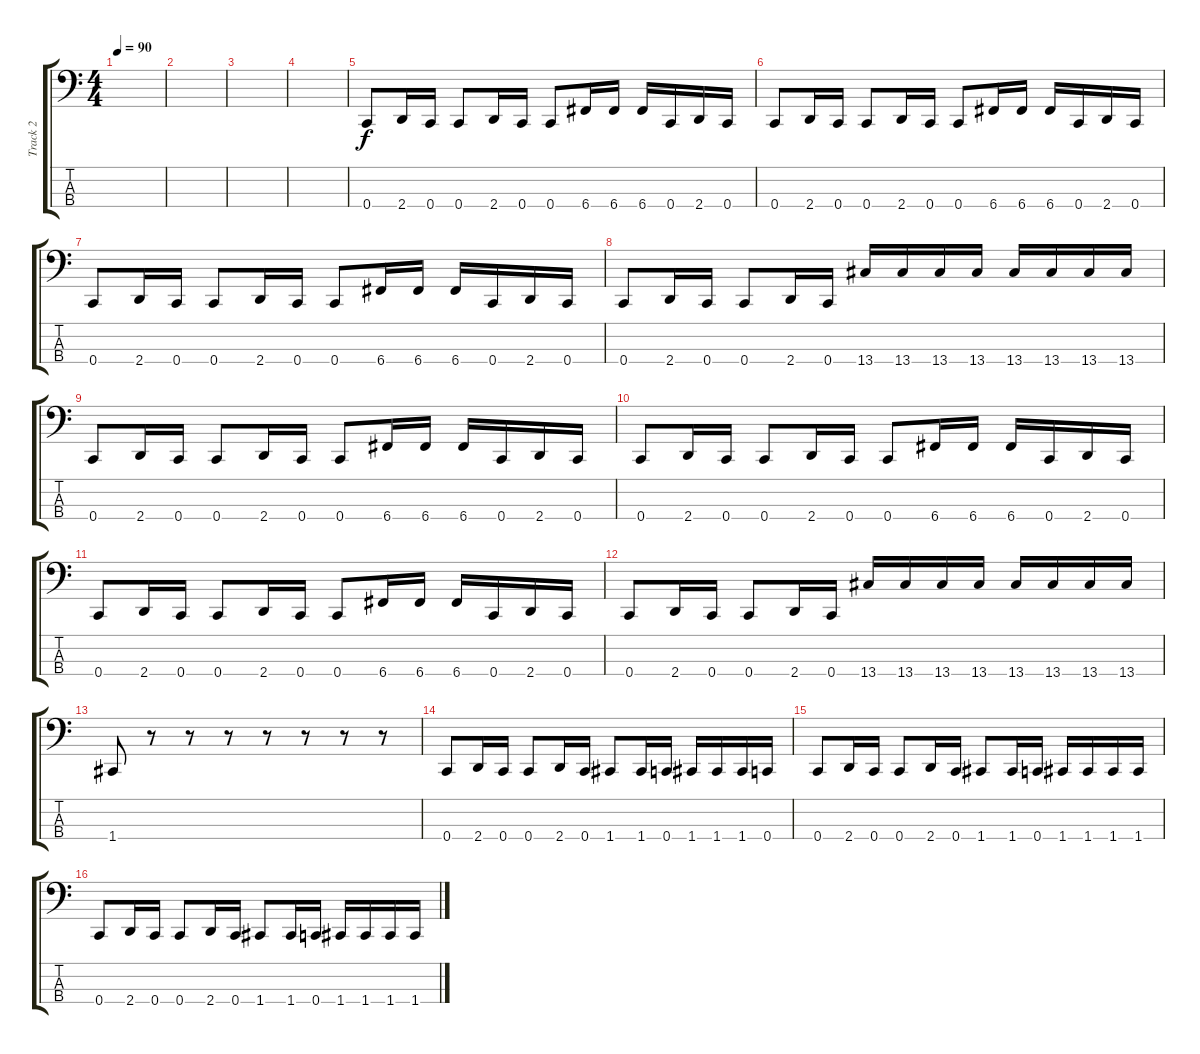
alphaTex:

\track ("Track 2" "Track 2") {instrument electricbasspick}
\staff {score tabs}
\tuning (F2 C2 G1 C1) {hide}
\ts (4 4)
\tempo 90
\clef f4
\ks c
|
|
|
|
0.4.8 2.4.16 0.4.16 0.4.8 2.4.16 0.4.16 0.4.8 6.4.16 6.4.16 6.4.16 0.4.16 2.4.16 0.4.16 |
0.4.8 2.4.16 0.4.16 0.4.8 2.4.16 0.4.16 0.4.8 6.4.16 6.4.16 6.4.16 0.4.16 2.4.16 0.4.16 |
0.4.8 2.4.16 0.4.16 0.4.8 2.4.16 0.4.16 0.4.8 6.4.16 6.4.16 6.4.16 0.4.16 2.4.16 0.4.16 |
0.4.8 2.4.16 0.4.16 0.4.8 2.4.16 0.4.16 13.4.16 13.4.16 13.4.16 13.4.16 13.4.16 13.4.16 13.4.16 13.4.16 |
0.4.8 2.4.16 0.4.16 0.4.8 2.4.16 0.4.16 0.4.8 6.4.16 6.4.16 6.4.16 0.4.16 2.4.16 0.4.16 |
0.4.8 2.4.16 0.4.16 0.4.8 2.4.16 0.4.16 0.4.8 6.4.16 6.4.16 6.4.16 0.4.16 2.4.16 0.4.16 |
0.4.8 2.4.16 0.4.16 0.4.8 2.4.16 0.4.16 0.4.8 6.4.16 6.4.16 6.4.16 0.4.16 2.4.16 0.4.16 |
0.4.8 2.4.16 0.4.16 0.4.8 2.4.16 0.4.16 13.4.16 13.4.16 13.4.16 13.4.16 13.4.16 13.4.16 13.4.16 13.4.16 |
1.4.8 r.8 r.8 r.8 r.8 r.8 r.8 r.8 |
0.4.8 2.4.16 0.4.16 0.4.8 2.4.16 0.4.16 1.4.8 1.4.16 0.4.16 1.4.16 1.4.16 1.4.16 0.4.16 |
0.4.8 2.4.16 0.4.16 0.4.8 2.4.16 0.4.16 1.4.8 1.4.16 0.4.16 1.4.16 1.4.16 1.4.16 1.4.16 |
0.4.8 2.4.16 0.4.16 0.4.8 2.4.16 0.4.16 1.4.8 1.4.16 0.4.16 1.4.16 1.4.16 1.4.16 1.4.16
